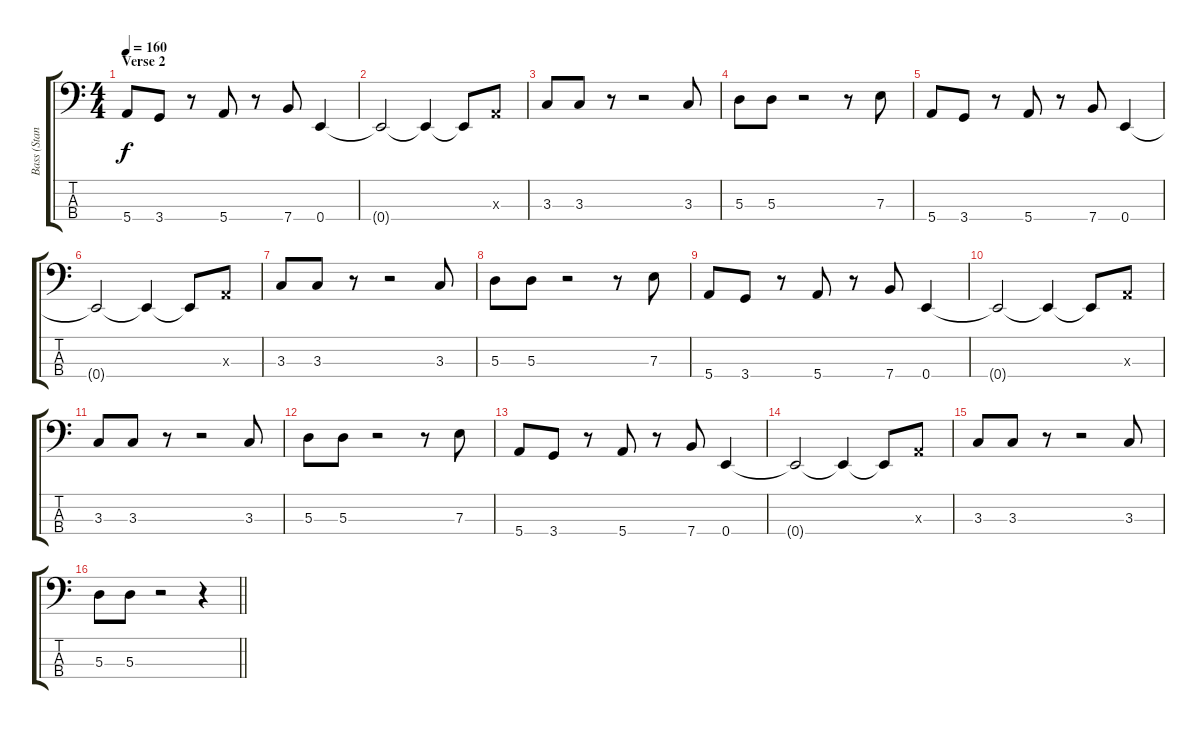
\track ("Bass (Standard T.)" "Bass (Stan") {instrument electricbasspick}
\staff {score tabs}
\tuning (G2 D2 A1 E1) {hide}
\ts (4 4)
\section ("" "Verse 2")
\tempo 160
\clef f4
\ks c
5.4.8{dy f} 3.4.8 r.8 5.4.8 r.8 7.4.8 0.4.4 |
0.4{t}.2 0.4{t}.4 0.4{t}.8 0.3{x}.8 |
3.3.8 3.3.8 r.8 r.2 3.3.8 |
5.3.8 5.3.8 r.2 r.8 7.3.8 |
5.4.8 3.4.8 r.8 5.4.8 r.8 7.4.8 0.4.4 |
0.4{t}.2 0.4{t}.4 0.4{t}.8 0.3{x}.8 |
3.3.8 3.3.8 r.8 r.2 3.3.8 |
5.3.8 5.3.8 r.2 r.8 7.3.8 |
5.4.8 3.4.8 r.8 5.4.8 r.8 7.4.8 0.4.4 |
0.4{t}.2 0.4{t}.4 0.4{t}.8 0.3{x}.8 |
3.3.8 3.3.8 r.8 r.2 3.3.8 |
5.3.8 5.3.8 r.2 r.8 7.3.8 |
5.4.8 3.4.8 r.8 5.4.8 r.8 7.4.8 0.4.4 |
0.4{t}.2 0.4{t}.4 0.4{t}.8 0.3{x}.8 |
3.3.8 3.3.8 r.8 r.2 3.3.8 |
\barLineRight lightlight
5.3.8 5.3.8 r.2 r.4
